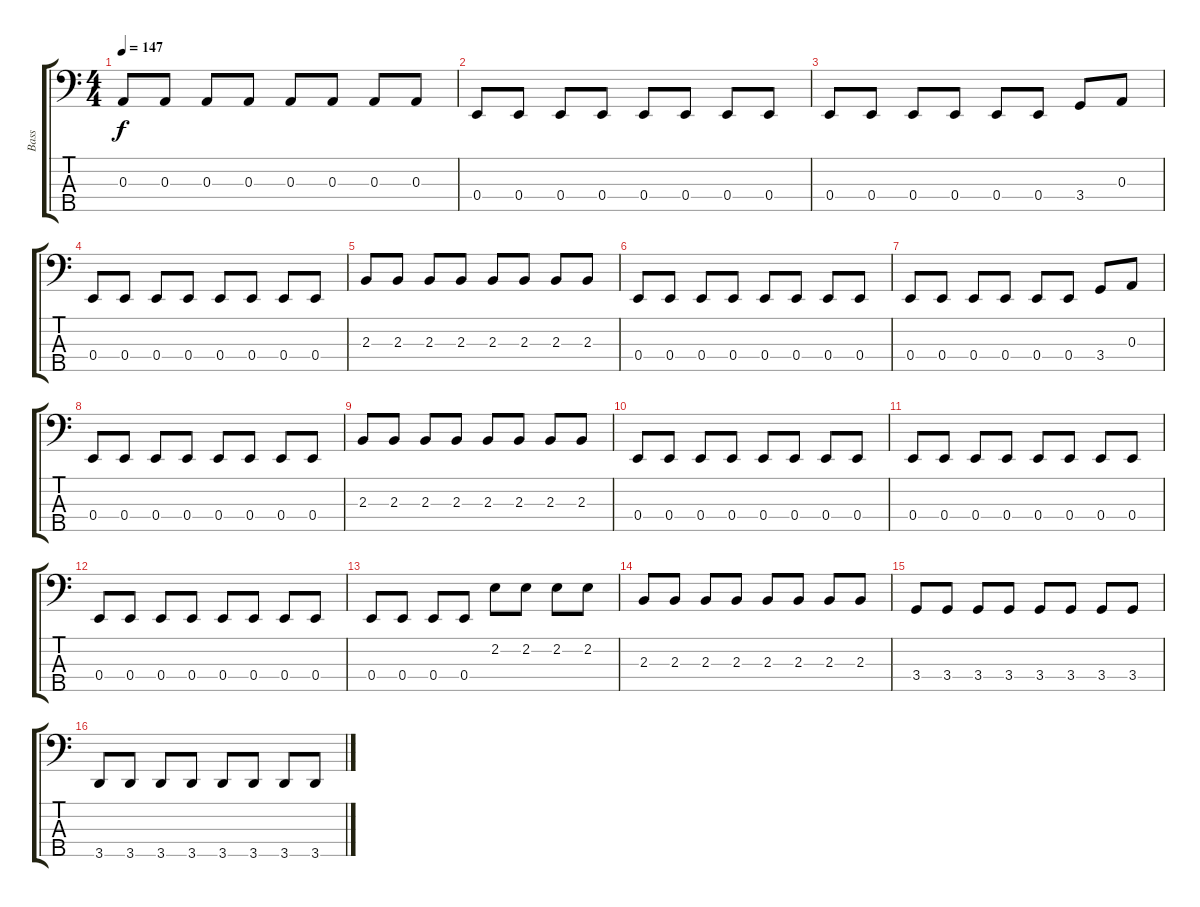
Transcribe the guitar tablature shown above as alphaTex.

\track ("Bass" "Bass") {instrument electricbassfinger}
\staff {score tabs}
\tuning (G2 D2 A1 E1 B0) {hide}
\ts (4 4)
\tempo 147
\clef f4
\ks c
0.3.8{dy f} 0.3.8 0.3.8 0.3.8 0.3.8 0.3.8 0.3.8 0.3.8 |
0.4.8 0.4.8 0.4.8 0.4.8 0.4.8 0.4.8 0.4.8 0.4.8 |
0.4.8 0.4.8 0.4.8 0.4.8 0.4.8 0.4.8 3.4.8 0.3.8 |
0.4.8 0.4.8 0.4.8 0.4.8 0.4.8 0.4.8 0.4.8 0.4.8 |
2.3.8 2.3.8 2.3.8 2.3.8 2.3.8 2.3.8 2.3.8 2.3.8 |
0.4.8 0.4.8 0.4.8 0.4.8 0.4.8 0.4.8 0.4.8 0.4.8 |
0.4.8 0.4.8 0.4.8 0.4.8 0.4.8 0.4.8 3.4.8 0.3.8 |
0.4.8 0.4.8 0.4.8 0.4.8 0.4.8 0.4.8 0.4.8 0.4.8 |
2.3.8 2.3.8 2.3.8 2.3.8 2.3.8 2.3.8 2.3.8 2.3.8 |
0.4.8 0.4.8 0.4.8 0.4.8 0.4.8 0.4.8 0.4.8 0.4.8 |
0.4.8 0.4.8 0.4.8 0.4.8 0.4.8 0.4.8 0.4.8 0.4.8 |
0.4.8 0.4.8 0.4.8 0.4.8 0.4.8 0.4.8 0.4.8 0.4.8 |
0.4.8 0.4.8 0.4.8 0.4.8 2.2.8 2.2.8 2.2.8 2.2.8 |
2.3.8 2.3.8 2.3.8 2.3.8 2.3.8 2.3.8 2.3.8 2.3.8 |
3.4.8 3.4.8 3.4.8 3.4.8 3.4.8 3.4.8 3.4.8 3.4.8 |
3.5.8 3.5.8 3.5.8 3.5.8 3.5.8 3.5.8 3.5.8 3.5.8
